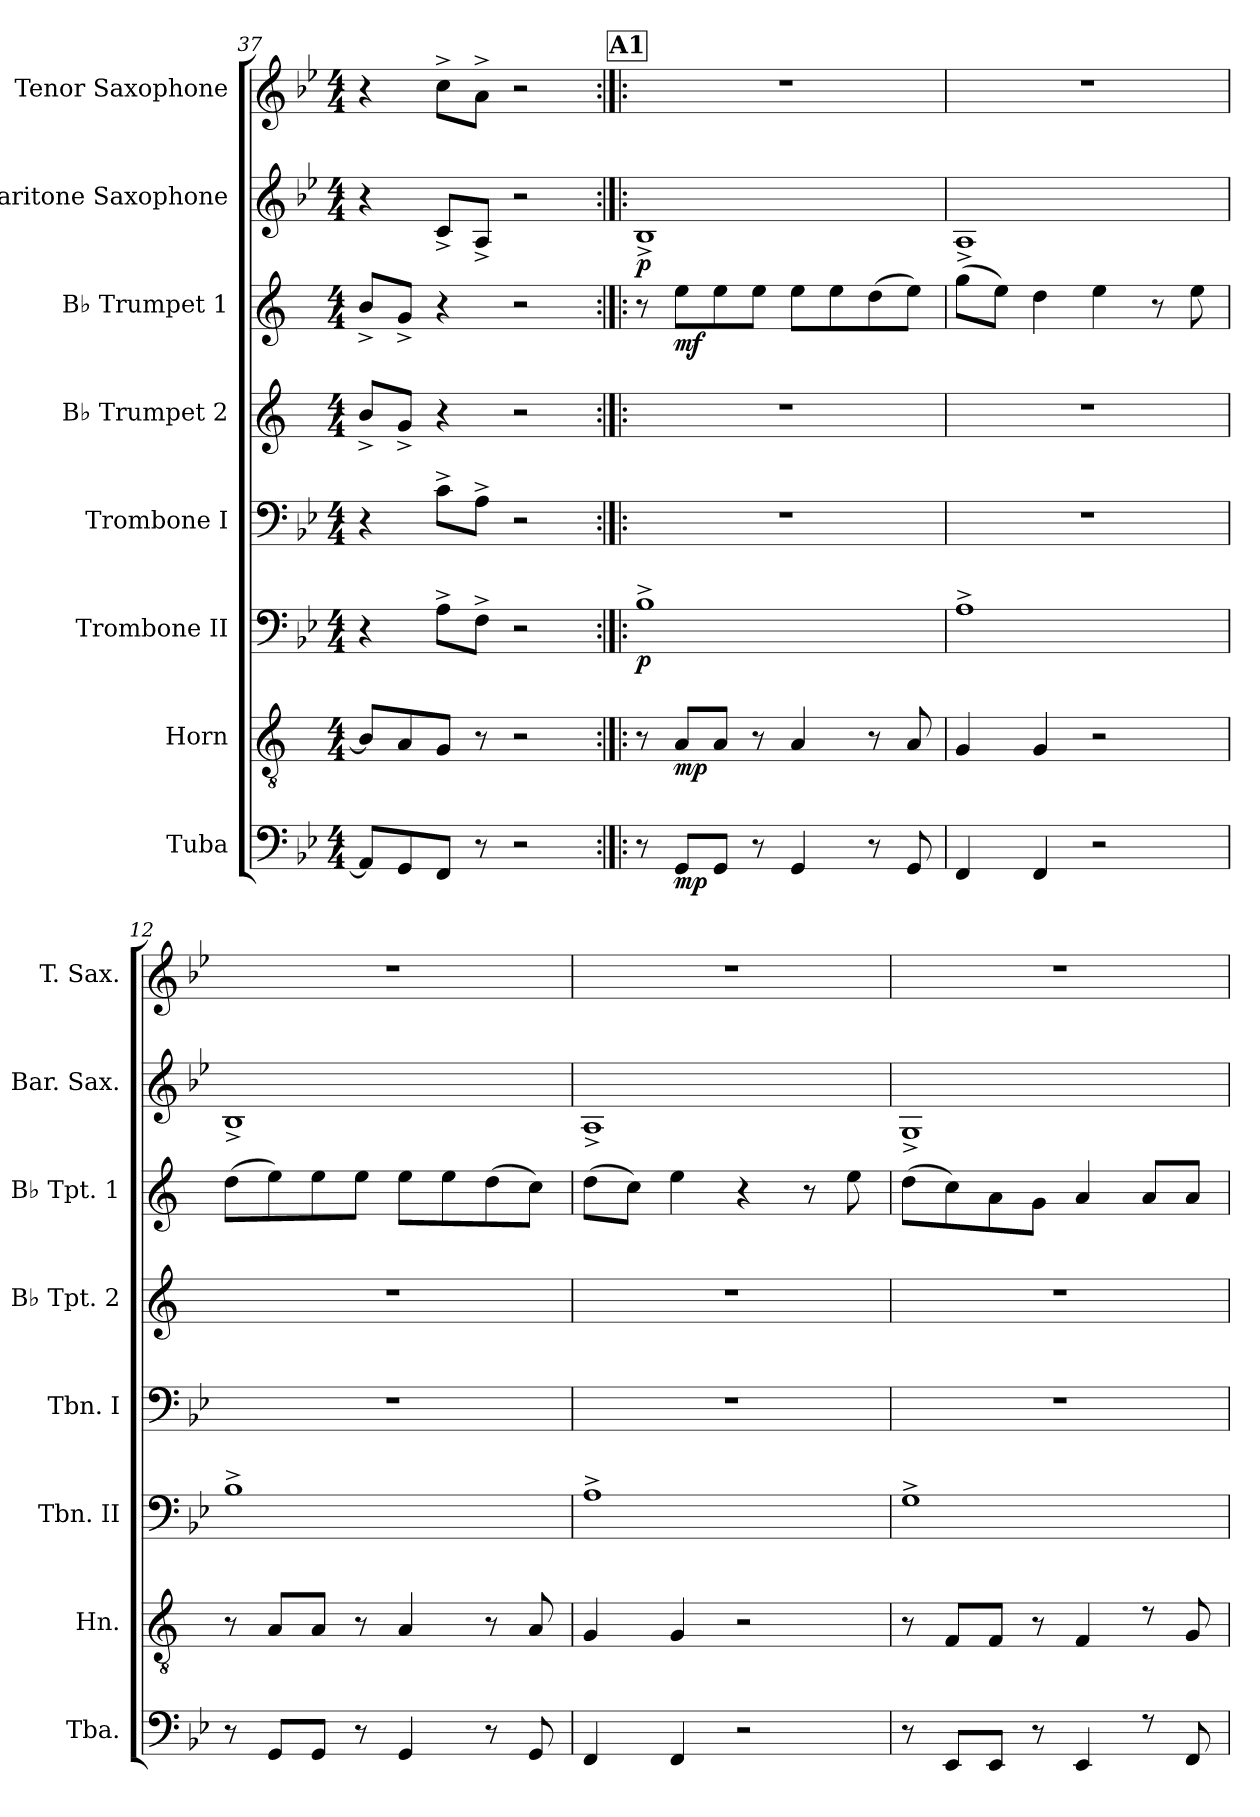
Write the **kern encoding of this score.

**kern	**dynam	**kern	**dynam	**kern	**dynam	**kern	**kern	**kern	**dynam	**kern	**dynam	**kern
*part8	*part8	*part7	*part7	*part6	*part6	*part5	*part4	*part3	*part3	*part2	*part2	*part1
*staff8	*staff8	*staff7	*staff7	*staff6	*staff6	*staff5	*staff4	*staff3	*staff3	*staff2	*staff2	*staff1
*I"Tuba	*	*I"Horn	*	*I"Trombone II	*	*I"Trombone I	*I"B♭ Trumpet 2	*I"B♭ Trumpet 1	*	*I"Baritone Saxophone	*	*I"Tenor Saxophone
*I'Tba.	*	*I'Hn.	*	*I'Tbn. II	*	*I'Tbn. I	*I'B♭ Tpt. 2	*I'B♭ Tpt. 1	*	*I'Bar. Sax.	*	*I'T. Sax.
*clefF4	*	*clefGv2	*	*clefF4	*	*clefF4	*clefG2	*clefG2	*	*clefG2	*	*clefG2
*	*	*ITrd1c2	*	*	*	*	*ITrd1c2	*ITrd1c2	*	*ITrd12c21	*	*ITrd8c14
*k[b-e-]	*	*k[b-e-]	*	*k[b-e-]	*	*k[b-e-]	*k[b-e-]	*k[b-e-]	*	*k[b-e-]	*	*k[b-e-]
*M4/4	*	*M4/4	*	*M4/4	*	*M4/4	*M4/4	*M4/4	*	*M4/4	*	*M4/4
=37	=37	=37	=37	=37	=37	=37	=37	=37	=37	=37	=37	=37
8AAL]	.	8AL]	.	4r	.	4r	8a^L	8a^L	.	4r	.	4r
8GG	.	8G	.	.	.	.	8f^J	8f^J	.	.	.	.
8FFJ	.	8FJ	.	8A^L	.	8c^L	4r	4r	.	8C^L	.	8c^L
8r	.	8r	.	8F^J	.	8A^J	.	.	.	8AA^J	.	8A^J
2r	.	2r	.	2r	.	2r	2r	2r	.	2r	.	2r
!!LO:REH:place=s1:a:B:fs=14:t=A1
=10:|!|:	=10:|!|:	=10:|!|:	=10:|!|:	=10:|!|:	=10:|!|:	=10:|!|:	=10:|!|:	=10:|!|:	=10:|!|:	=10:|!|:	=10:|!|:	=10:|!|:
!	!	!	!	!	!LO:DY:b	!	!	!	!	!	!LO:DY:b	!
8r	.	8r	.	1B-^	p	1r	1r	8r	.	1BB-^!	p	1r
!	!LO:DY:b	!	!LO:DY:b	!	!	!	!	!	!LO:DY:b	!	!	!
8GGL	mp	8GL	mp	.	.	.	.	8ddL	mf	.	.	.
8GGJ	.	8GJ	.	.	.	.	.	8dd	.	.	.	.
8r	.	8r	.	.	.	.	.	8ddJ	.	.	.	.
4GG	.	4G	.	.	.	.	.	8ddL	.	.	.	.
.	.	.	.	.	.	.	.	8dd	.	.	.	.
8r	.	8r	.	.	.	.	.	(>8cc	.	.	.	.
8GG	.	8G	.	.	.	.	.	8ddJ)	.	.	.	.
=11	=11	=11	=11	=11	=11	=11	=11	=11	=11	=11	=11	=11
4FF	.	4F	.	1A^	.	1r	1r	(>8ffL	.	1AA^!	.	1r
.	.	.	.	.	.	.	.	8ddJ)	.	.	.	.
4FF	.	4F	.	.	.	.	.	4cc	.	.	.	.
2r	.	2r	.	.	.	.	.	4dd	.	.	.	.
.	.	.	.	.	.	.	.	8r	.	.	.	.
.	.	.	.	.	.	.	.	8dd	.	.	.	.
=12	=12	=12	=12	=12	=12	=12	=12	=12	=12	=12	=12	=12
8r	.	8r	.	1B-^	.	1r	1r	(>8ccL	.	1BB-^!	.	1r
8GGL	.	8GL	.	.	.	.	.	8dd)	.	.	.	.
8GGJ	.	8GJ	.	.	.	.	.	8dd	.	.	.	.
8r	.	8r	.	.	.	.	.	8ddJ	.	.	.	.
4GG	.	4G	.	.	.	.	.	8ddL	.	.	.	.
.	.	.	.	.	.	.	.	8dd	.	.	.	.
8r	.	8r	.	.	.	.	.	(>8cc	.	.	.	.
8GG	.	8G	.	.	.	.	.	8b-J)	.	.	.	.
=13	=13	=13	=13	=13	=13	=13	=13	=13	=13	=13	=13	=13
4FF	.	4F	.	1A^	.	1r	1r	(>8ccL	.	1AA^!	.	1r
.	.	.	.	.	.	.	.	8b-J)	.	.	.	.
4FF	.	4F	.	.	.	.	.	4dd	.	.	.	.
2r	.	2r	.	.	.	.	.	4r	.	.	.	.
.	.	.	.	.	.	.	.	8r	.	.	.	.
.	.	.	.	.	.	.	.	8dd	.	.	.	.
=14	=14	=14	=14	=14	=14	=14	=14	=14	=14	=14	=14	=14
8r	.	8r	.	1G^	.	1r	1r	(>8ccL	.	1GG^!	.	1r
8EE-L	.	8E-L	.	.	.	.	.	8b-)	.	.	.	.
8EE-J	.	8E-J	.	.	.	.	.	8g	.	.	.	.
8r	.	8r	.	.	.	.	.	8fJ	.	.	.	.
4EE-	.	4E-	.	.	.	.	.	4g	.	.	.	.
8rF	.	8rd	.	.	.	.	.	8gL	.	.	.	.
8FF	.	8F	.	.	.	.	.	8gJ	.	.	.	.
=	=	=	=	=	=	=	=	=	=	=	=	=
*-	*-	*-	*-	*-	*-	*-	*-	*-	*-	*-	*-	*-
